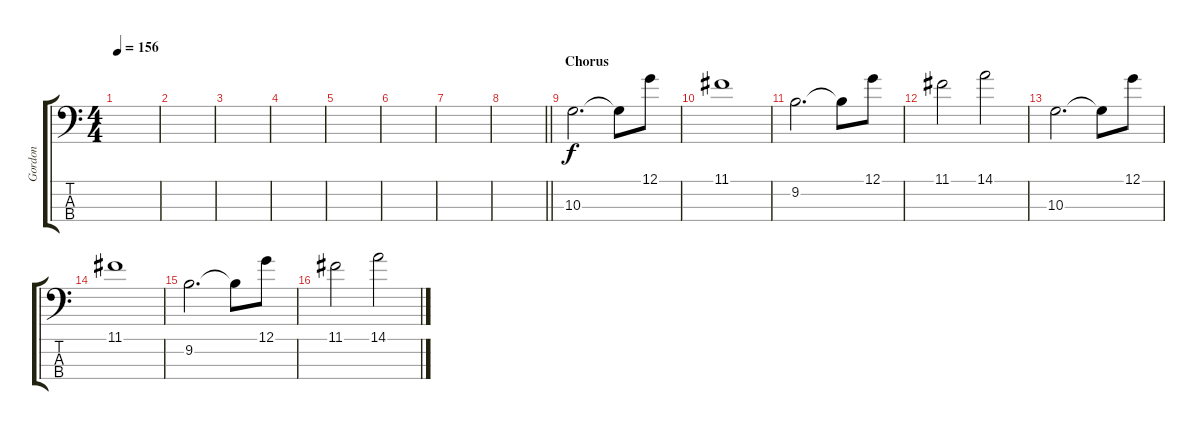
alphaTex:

\track ("Gordon" "Gordon") {instrument electricbassfinger}
\staff {score tabs}
\tuning (G2 D2 A1 E1) {hide}
\ts (4 4)
\tempo 156
\clef f4
\ks c
|
|
|
|
|
|
|
\barLineRight lightlight
|
\section ("" "Chorus")
10.3.2{d} 10.3{t}.8 12.1.8 |
11.1.1 |
9.2.2{d} 9.2{t}.8 12.1.8 |
11.1.2 14.1.2 |
10.3.2{d} 10.3{t}.8 12.1.8 |
11.1.1 |
9.2.2{d} 9.2{t}.8 12.1.8 |
11.1.2 14.1.2
